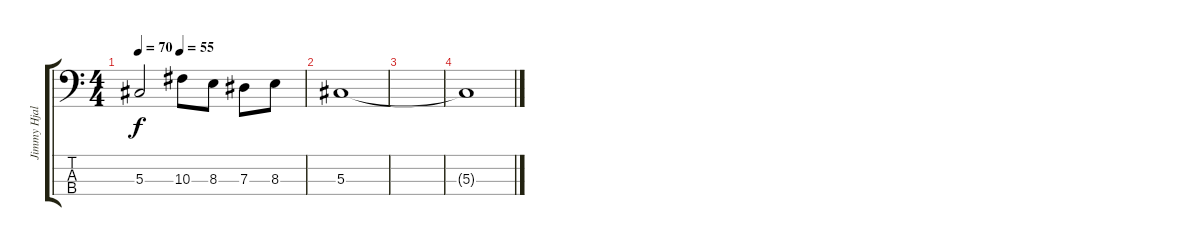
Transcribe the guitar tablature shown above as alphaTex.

\track ("Jimmy Hjalmarsson" "Jimmy Hjal") {instrument electricbassfinger}
\staff {score tabs}
\tuning (Gb2 Db2 Ab1 Db1) {hide}
\ts (4 4)
\tempo 70
\tempo (55 0.25)
\clef f4
\ks c
5.3{t}.2{dy f} 10.3.8 8.3.8 7.3.8 8.3.8 |
5.3.1 |
|
5.3{t}.1
